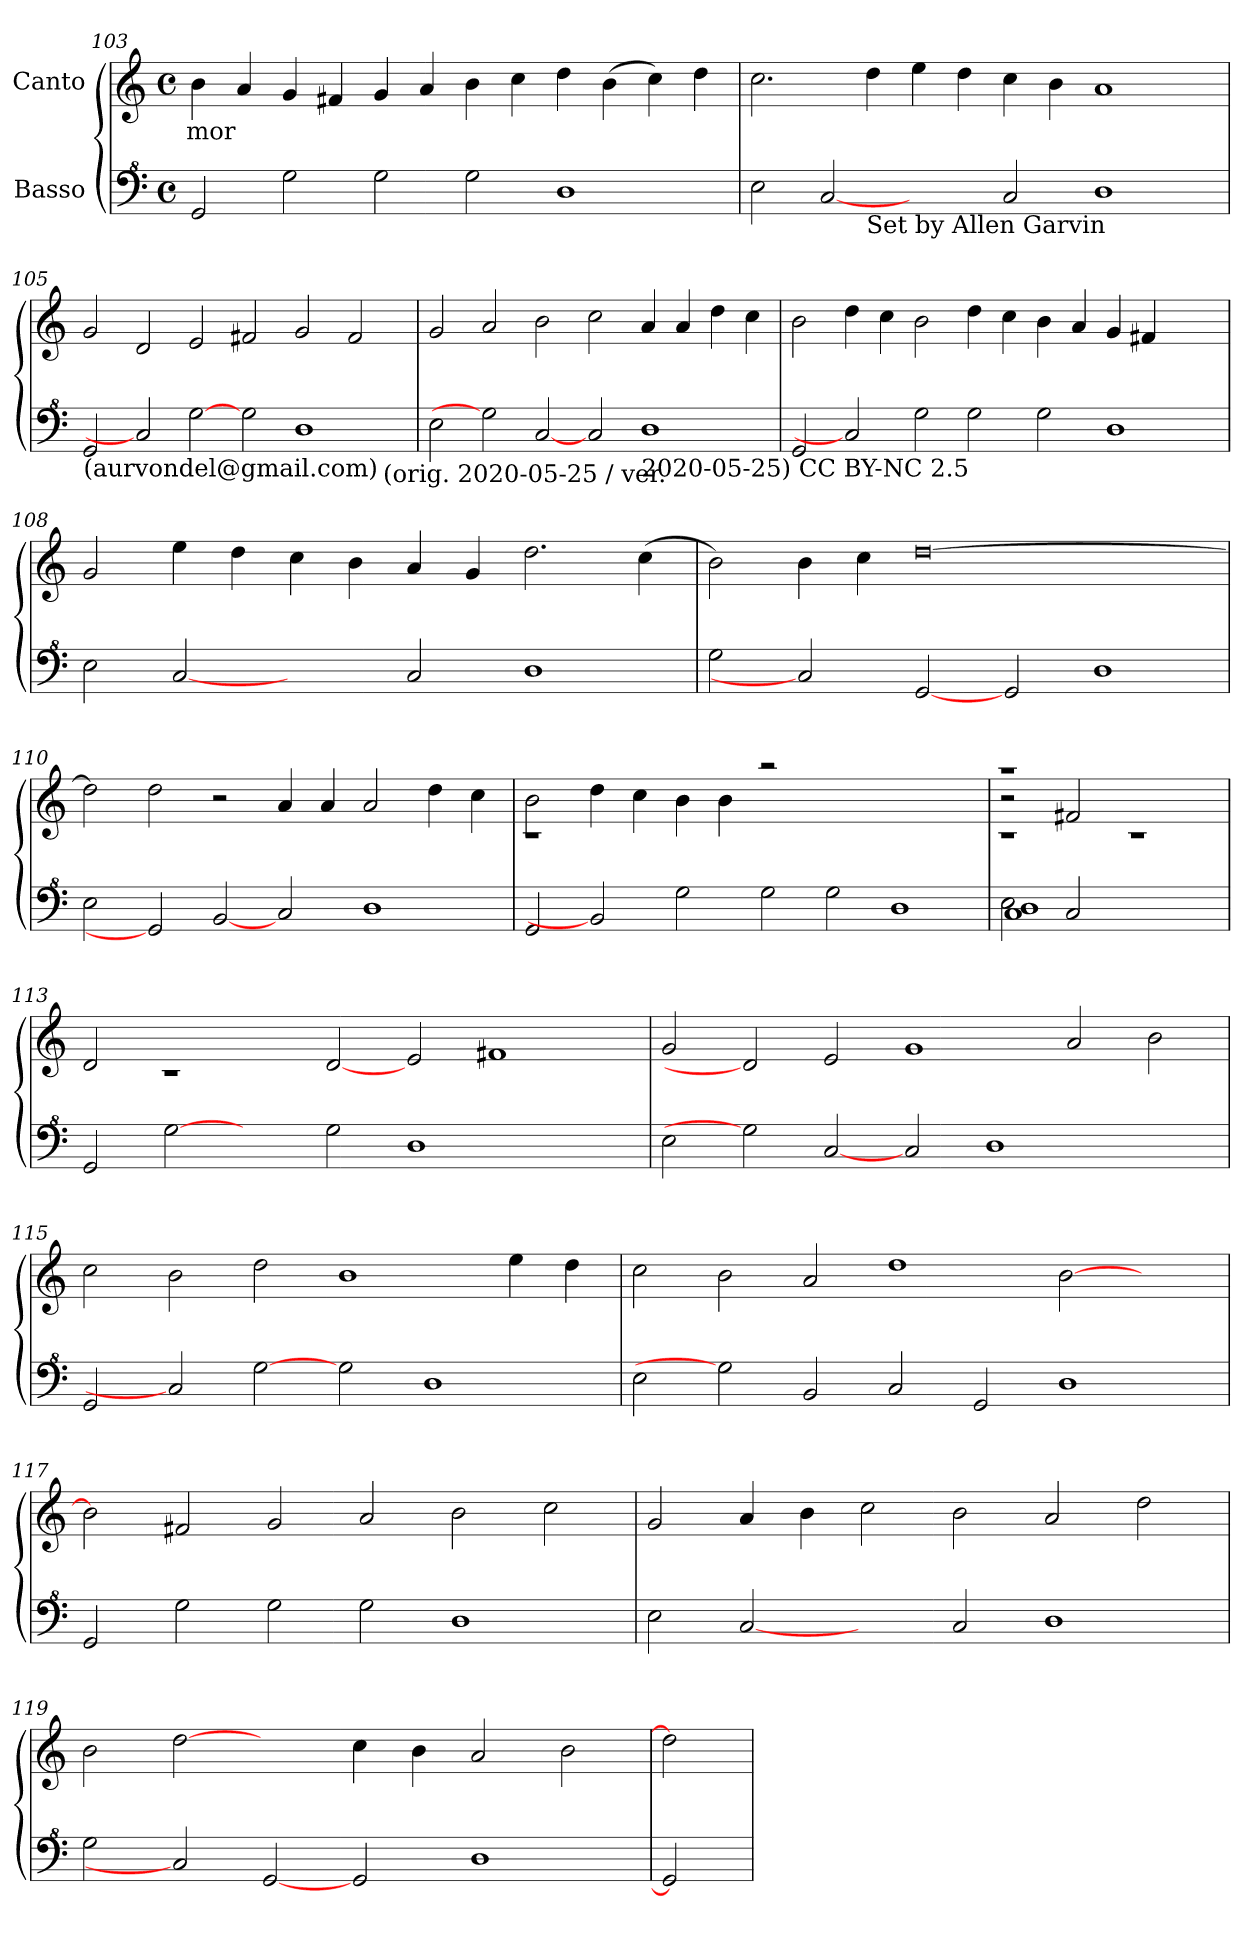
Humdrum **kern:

**kern	**kern	**text
*part2	*part1	*part1
*staff2	*staff1	*staff1
*I"Basso	*I"Canto	*
*clefF^4	*clefG2	*
*ITrd7c12	*	*
*k[]	*k[]	*
*C:	*C:	*
*M4/4	*M4/4	*
*met(c)	*met(c)	*
=103	=103	=103
!	!	!LO:LY:b
2GG/	4b\	mor
.	4a/	.
2G\	4g/	.
.	4f#X/	.
2G\	4g/	.
.	4a/	.
2G\	4b\	.
.	4cc\	.
1D	4dd\	.
.	(<4b\	.
.	4cc\)	.
.	4dd\	.
!!LO:LB:g=z
=104	=104	=104
*^	*	*
2E\	2.ryy	2.cc\	.
[2C	.	.	.
!	!LO:TX:b:t=Set by Allen Garvin	!	!
.	1ryy	4dd\	.
2ryy	.	4ee\	.
.	.	4dd\	.
2C/	.	4cc\	.
.	1ryy	4b\	.
1D	.	1a	.
.	4ryy	.	.
=105	=105	=105	=105
!LO:TX:b:t=(aurvondel@gmail.com)	!	!	!
2GG/	1ryy	2g/	.
2C]	.	2d/	.
[2G	1..ryy	2e/	.
2G\	.	2f#X/	.
1D	.	2g/	.
.	.	2f#/	.
!	!LO:TX:b:t=(orig. 2020-05-25 / ver.	!	!
.	4ryy	.	.
*v	*v	*	*
=106	=106	=106
2E\	2g/	.
2G]	2a/	.
[2C	2b\	.
2C/	2cc\	.
!LO:TX:b:t=2020-05-25) CC BY-NC 2.5	!	!
1D	4a/	.
.	4a/	.
.	4dd\	.
.	4cc\	.
=107	=107	=107
2GG/	2b\	.
2C]	4dd\	.
.	4cc\	.
2G\	2b\	.
2G\	4dd\	.
.	4cc\	.
2G\	4b\	.
.	4a/	.
1D	4g/	.
.	4f#X/	.
.	2ryy	.
!!LO:LB:g=z
=108	=108	=108
2E\	2g/	.
[2C	4ee\	.
.	4dd\	.
2ryy	4cc\	.
.	4b\	.
2C/	4a/	.
.	4g/	.
1D	2.dd\	.
.	(>4cc\	.
=109	=109	=109
2G\	2b\)	.
2C]	4b\	.
.	4cc\	.
[2GG	[>0dd	.
2GG/	.	.
1D	.	.
=110	=110	=110
2E\	2dd\]	.
2GG]	2dd\	.
[2BB	2r	.
2C/	4a/	.
.	4a/	.
1D	2a/	.
.	4dd\	.
.	4cc\	.
=111	=111	=111
*	*^	*
2GG/	2b\	1rc	.
2BB]	4dd\	.	.
.	4cc\	.	.
2G\	4b\	1.ryy	.
.	4b\	.	.
2G\	2raa	.	.
2G\	1.ryy	.	.
1D	.	1ryy	.
!!LO:LB:g=z
=112	=112	=112	=112
*^	*	*^	*
2E\	1C 1D	1raa	1rc	2r	.
2C/	.	.	.	2f#X/	.
1ryy	1ryy	1ryy	1rc	1ryy	.
*v	*v	*	*	*	*
*	*v	*v	*v	*
=113	=113	=113
2GG/	2d/	.
[2G	1rc	.
2ryy	.	.
2G\	[2d	.
1D	2e/	.
.	1f#X	.
2ryy	.	.
=114	=114	=114
2E\	2g/	.
2G]	2d]	.
[2C	2e/	.
2C/	1g	.
1D	.	.
.	2a/	.
2ryy	2b\	.
=115	=115	=115
2GG/	2cc\	.
2C]	2b\	.
[2G	2dd\	.
2G\	1b	.
1D	.	.
.	4ee\	.
.	4dd\	.
!!LO:LB:g=z
=116	=116	=116
2E\	2cc\	.
2G]	2b\	.
2BB/	2a/	.
2C/	1dd	.
2GG/	.	.
1D	[>2b\	.
.	2ryy	.
=117	=117	=117
2GG/	2b\]	.
2G\	2f#X/	.
2G\	2g/	.
2G\	2a/	.
1D	2b\	.
.	2cc\	.
=118	=118	=118
2E\	2g/	.
[2C	4a/	.
.	4b\	.
2ryy	2cc\	.
2C/	2b\	.
1D	2a/	.
.	2dd\	.
=119	=119	=119
2G\	2b\	.
2C]	[2dd	.
[2GG	2ryy	.
2GG/	4cc\	.
.	4b\	.
1D	2a/	.
.	2b\	.
=120	=120	=120
2GG]	2dd]	.
=	=	=
*-	*-	*-
